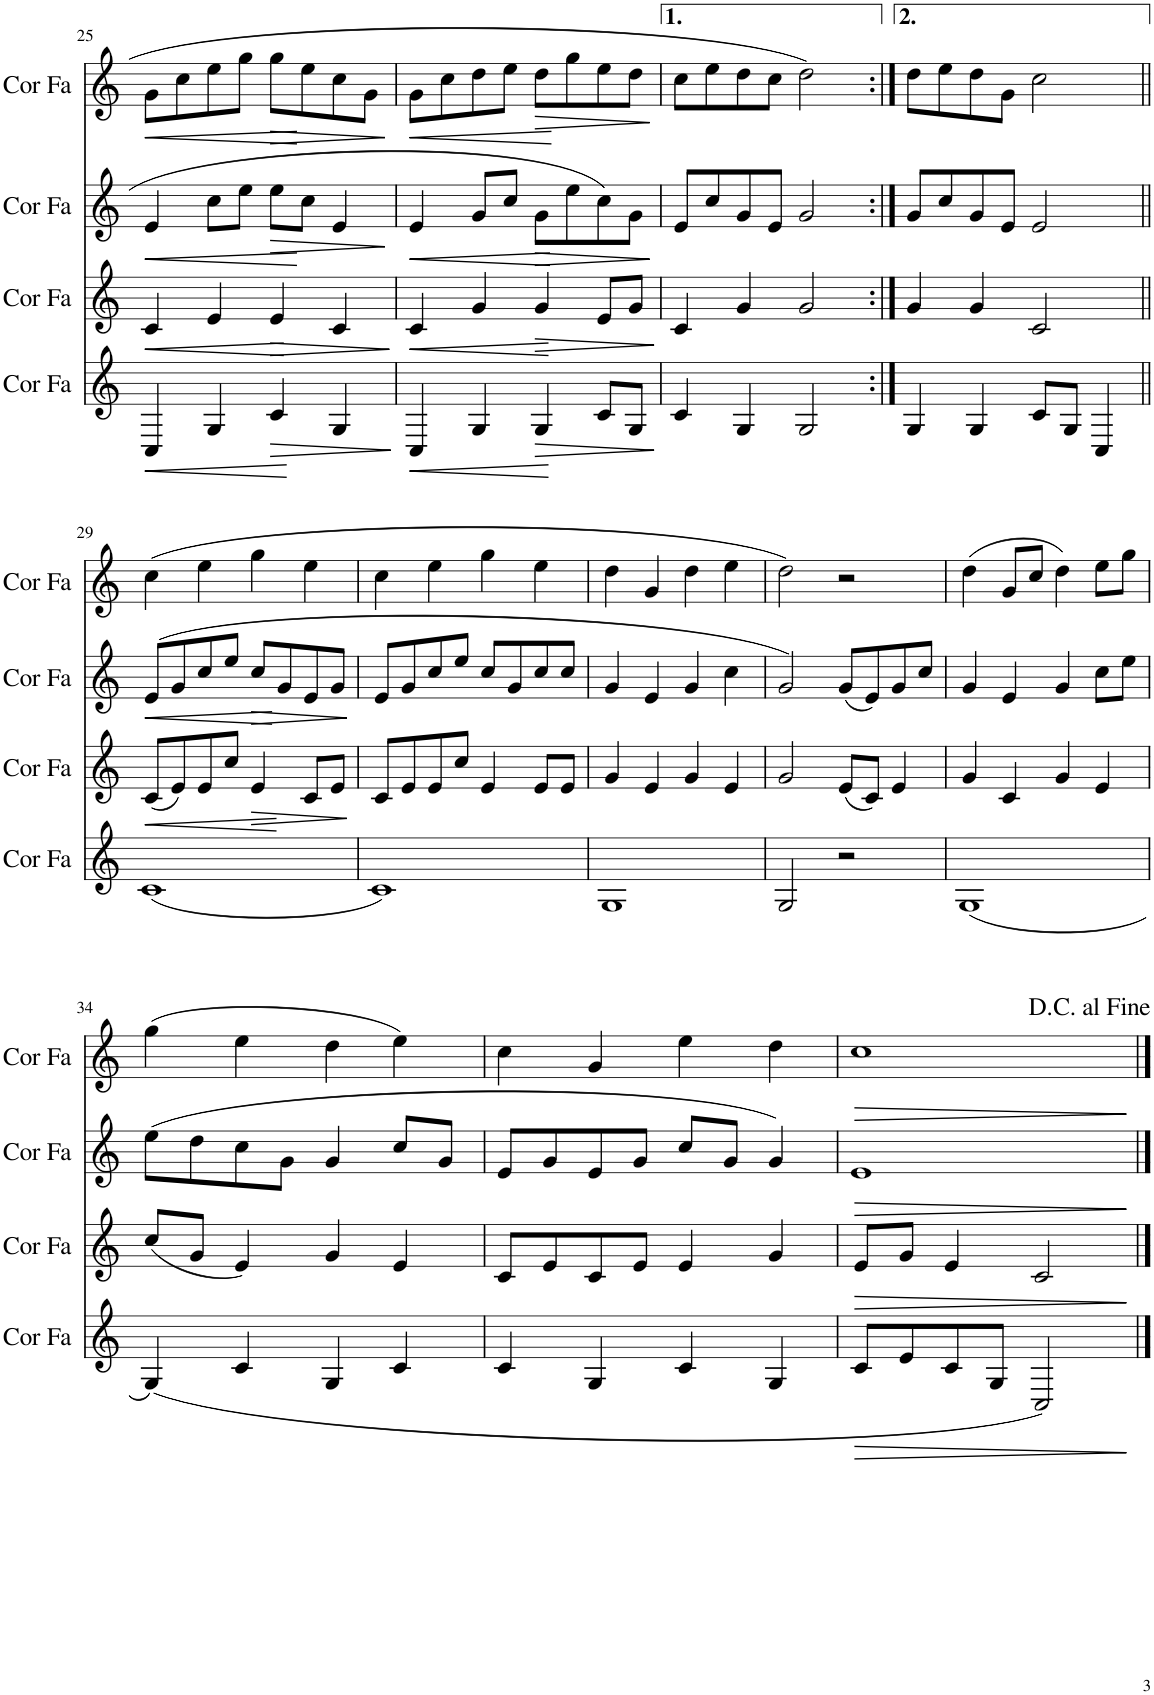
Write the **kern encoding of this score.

**kern	**dynam	**kern	**dynam	**kern	**dynam	**kern	**dynam
*part4	*part4	*part3	*part3	*part2	*part2	*part1	*part1
*staff4	*staff4	*staff3	*staff3	*staff2	*staff2	*staff1	*staff1
*I"Cor en Fa	*	*I"Cor en Fa	*	*I"Cor en Fa	*	*I"Cor en Fa	*
*I'Cor Fa	*	*I'Cor Fa	*	*I'Cor Fa	*	*I'Cor Fa	*
!!LO:PB:g=z
*clefG2	*	*clefG2	*	*clefG2	*	*clefG2	*
*Trd4c7	*	*Trd4c7	*	*Trd4c7	*	*Trd4c7	*
*k[]	*	*k[]	*	*k[]	*	*k[]	*
*M4/4	*	*M4/4	*	*M4/4	*	*M4/4	*
=25	=25	=25	=25	=25	=25	=25	=25
!	!LO:HP:b	!	!LO:HP:b	!	!LO:HP:b	!	!LO:HP:b
4C/	<	4c/	<	4e/	<	8g\L	<
.	.	.	.	.	.	8cc\	.
4G/	.	4e/	.	8cc\L	.	8ee\	.
.	.	.	.	8ee\J	.	8gg\J	.
!	!LO:HP:b	!	!LO:HP:b	!	!LO:HP:b	!	!LO:HP:b
4c/	>	4e/	>	8ee\L	>	8gg\L	>
.	.	.	.	8cc\J	.	8ee\	.
4G/	.	4c/	.	4e/	.	8cc\	.
.	.	.	.	.	.	8g\J	.
.	[ ]	.	[ ]	.	[ ]	.	[ ]
=26	=26	=26	=26	=26	=26	=26	=26
!	!LO:HP:b	!	!LO:HP:b	!	!LO:HP:b	!	!LO:HP:b
4C/	<	4c/	<	4e/	<	8g\L	<
.	.	.	.	.	.	8cc\	.
4G/	.	4g/	.	8g/L	.	8dd\	.
.	.	.	.	8cc/J	.	8ee\J	.
!	!LO:HP:b	!	!LO:HP:b	!	!LO:HP:b	!	!LO:HP:b
4G/	>	4g/	>	8g\L	>	8dd\L	>
.	.	.	.	8ee\	.	8gg\	.
8c/L	.	8e/L	.	8cc\	.	8ee\	.
8G/J	.	8g/J	.	8g\J	.	8dd\J	.
.	[ ]	.	[ ]	.	[ ]	.	[ ]
=27	=27	=27	=27	=27	=27	=27	=27
4c/	.	4c/	.	8e/L	.	8cc\L	.
.	.	.	.	8cc/	.	8ee\	.
4G/	.	4g/	.	8g/	.	8dd\	.
.	.	.	.	8e/J	.	8cc\J	.
2G/	.	2g/	.	2g/	.	2dd\	.
=28:|!	=28:|!	=28:|!	=28:|!	=28:|!	=28:|!	=28:|!	=28:|!
4G/	.	4g/	.	8g/L	.	8dd\L	.
.	.	.	.	8cc/	.	8ee\	.
4G/	.	4g/	.	8g/	.	8dd\	.
.	.	.	.	8e/J	.	8g\J	.
8c/L	.	2c/	.	2e/	.	2cc\	.
8G/J	.	.	.	.	.	.	.
4C/	.	.	.	.	.	.	.
!!LO:LB:g=z
=29||	=29||	=29||	=29||	=29||	=29||	=29||	=29||
!	!	!	!LO:HP:b	!	!LO:HP:b	!	!
(1c	.	(8c/L	<	(8e/L	<	(4cc\	.
.	.	8e/)	.	8g/	.	.	.
.	.	8e/	.	8cc/	.	4ee\	.
.	.	8cc/J	.	8ee/J	.	.	.
!	!	!	!LO:HP:b	!	!LO:HP:b	!	!
.	.	4e/	>	8cc/L	>	4gg\	.
.	.	.	.	8g/	.	.	.
.	.	8c/L	.	8e/	.	4ee\	.
.	.	8e/J	.	8g/J	.	.	.
.	.	.	[ ]	.	[ ]	.	.
=30	=30	=30	=30	=30	=30	=30	=30
1c)	.	8c/L	.	8e/L	.	4cc\	.
.	.	8e/	.	8g/	.	.	.
.	.	8e/	.	8cc/	.	4ee\	.
.	.	8cc/J	.	8ee/J	.	.	.
.	.	4e/	.	8cc/L	.	4gg\	.
.	.	.	.	8g/	.	.	.
.	.	8e/L	.	8cc/	.	4ee\	.
.	.	8e/J	.	8cc/J	.	.	.
=31	=31	=31	=31	=31	=31	=31	=31
1G	.	4g/	.	4g/	.	4dd\	.
.	.	4e/	.	4e/	.	4g/	.
.	.	4g/	.	4g/	.	4dd\	.
.	.	4e/	.	4cc\	.	4ee\	.
=32	=32	=32	=32	=32	=32	=32	=32
2G/	.	2g/	.	2g/)	.	2dd\)	.
2r	.	(8e/L	.	(8g/L	.	2r	.
.	.	8c/J)	.	8e/)	.	.	.
.	.	4e/	.	8g/	.	.	.
.	.	.	.	8cc/J	.	.	.
=33	=33	=33	=33	=33	=33	=33	=33
(1G	.	4g/	.	4g/	.	(4dd\	.
.	.	4c/	.	4e/	.	8g/L	.
.	.	.	.	.	.	8cc/J	.
.	.	4g/	.	4g/	.	4dd\)	.
.	.	4e/	.	8cc\L	.	8ee\L	.
.	.	.	.	8ee\J	.	8gg\J	.
!!LO:LB:g=z
=34	=34	=34	=34	=34	=34	=34	=34
(4G/)	.	(8cc/L	.	(8ee\L	.	(4gg\	.
.	.	8g/J	.	8dd\	.	.	.
4c/	.	4e/)	.	8cc\	.	4ee\	.
.	.	.	.	8g\J	.	.	.
4G/	.	4g/	.	4g/	.	4dd\	.
4c/	.	4e/	.	8cc/L	.	4ee\)	.
.	.	.	.	8g/J	.	.	.
=35	=35	=35	=35	=35	=35	=35	=35
4c/	.	8c/L	.	8e/L	.	4cc\	.
.	.	8e/	.	8g/	.	.	.
4G/	.	8c/	.	8e/	.	4g/	.
.	.	8e/J	.	8g/J	.	.	.
4c/	.	4e/	.	8cc/L	.	4ee\	.
.	.	.	.	8g/J	.	.	.
4G/	.	4g/	.	4g/)	.	4dd\	.
=36	=36	=36	=36	=36	=36	=36	=36
!	!LO:HP:b	!	!LO:HP:b	!	!LO:HP:b	!	!LO:HP:b
8c/L	>	8e/L	>	1e	>	1cc	>
8e/	.	8g/J	.	.	.	.	.
8c/	.	4e/	.	.	.	.	.
8G/J	.	.	.	.	.	.	.
2C/)	.	2c/	.	.	.	.	.
.	]	.	]	.	]	.	]
==	==	==	==	==	==	==	==
*-	*-	*-	*-	*-	*-	*-	*-
